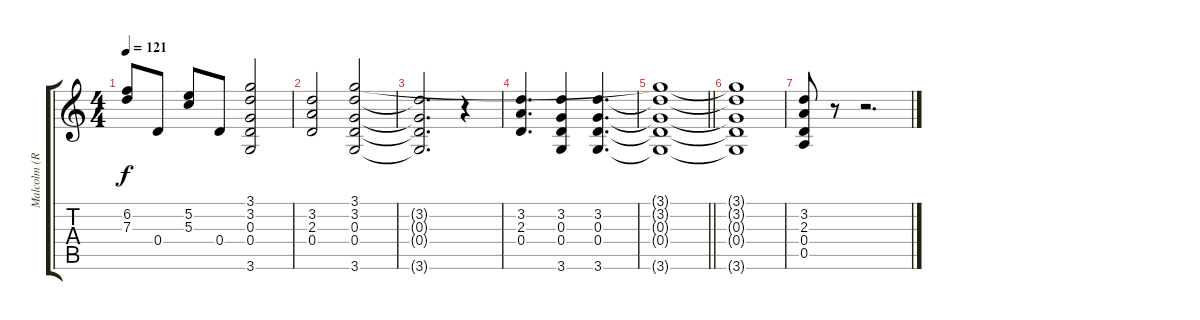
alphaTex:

\track ("Malcolm (Rythym)" "Malcolm (R") {instrument overdrivenguitar}
\staff {score tabs}
\tuning (E4 B3 G3 D3 A2 E2) {hide}
\ts (4 4)
\tempo 121
\clef g2
\ks c
(6.2{t} 7.3{t}).8{dy f} 0.4.8 (5.2 5.3).8 0.4.8 (3.1 3.2 0.3 0.4 3.6).2 |
(3.2 2.3 0.4).2 (3.1 3.2 0.3 0.4 3.6).2 |
(3.2{t} 0.3{t} 0.4{t} 3.6{t}).2{d} r.4 |
(3.2 2.3 0.4).4{d} (3.2 0.3 0.4 3.6).4 (3.2 0.3 0.4 3.6).4{d} |
\barLineRight lightlight
(3.1{t} 3.2{t} 0.3{t} 0.4{t} 3.6{t}).1 |
(3.1{t} 3.2{t} 0.3{t} 0.4{t} 3.6{t}).1 |
(3.2 2.3 0.4 0.5).8 r.8 r.2{d}
